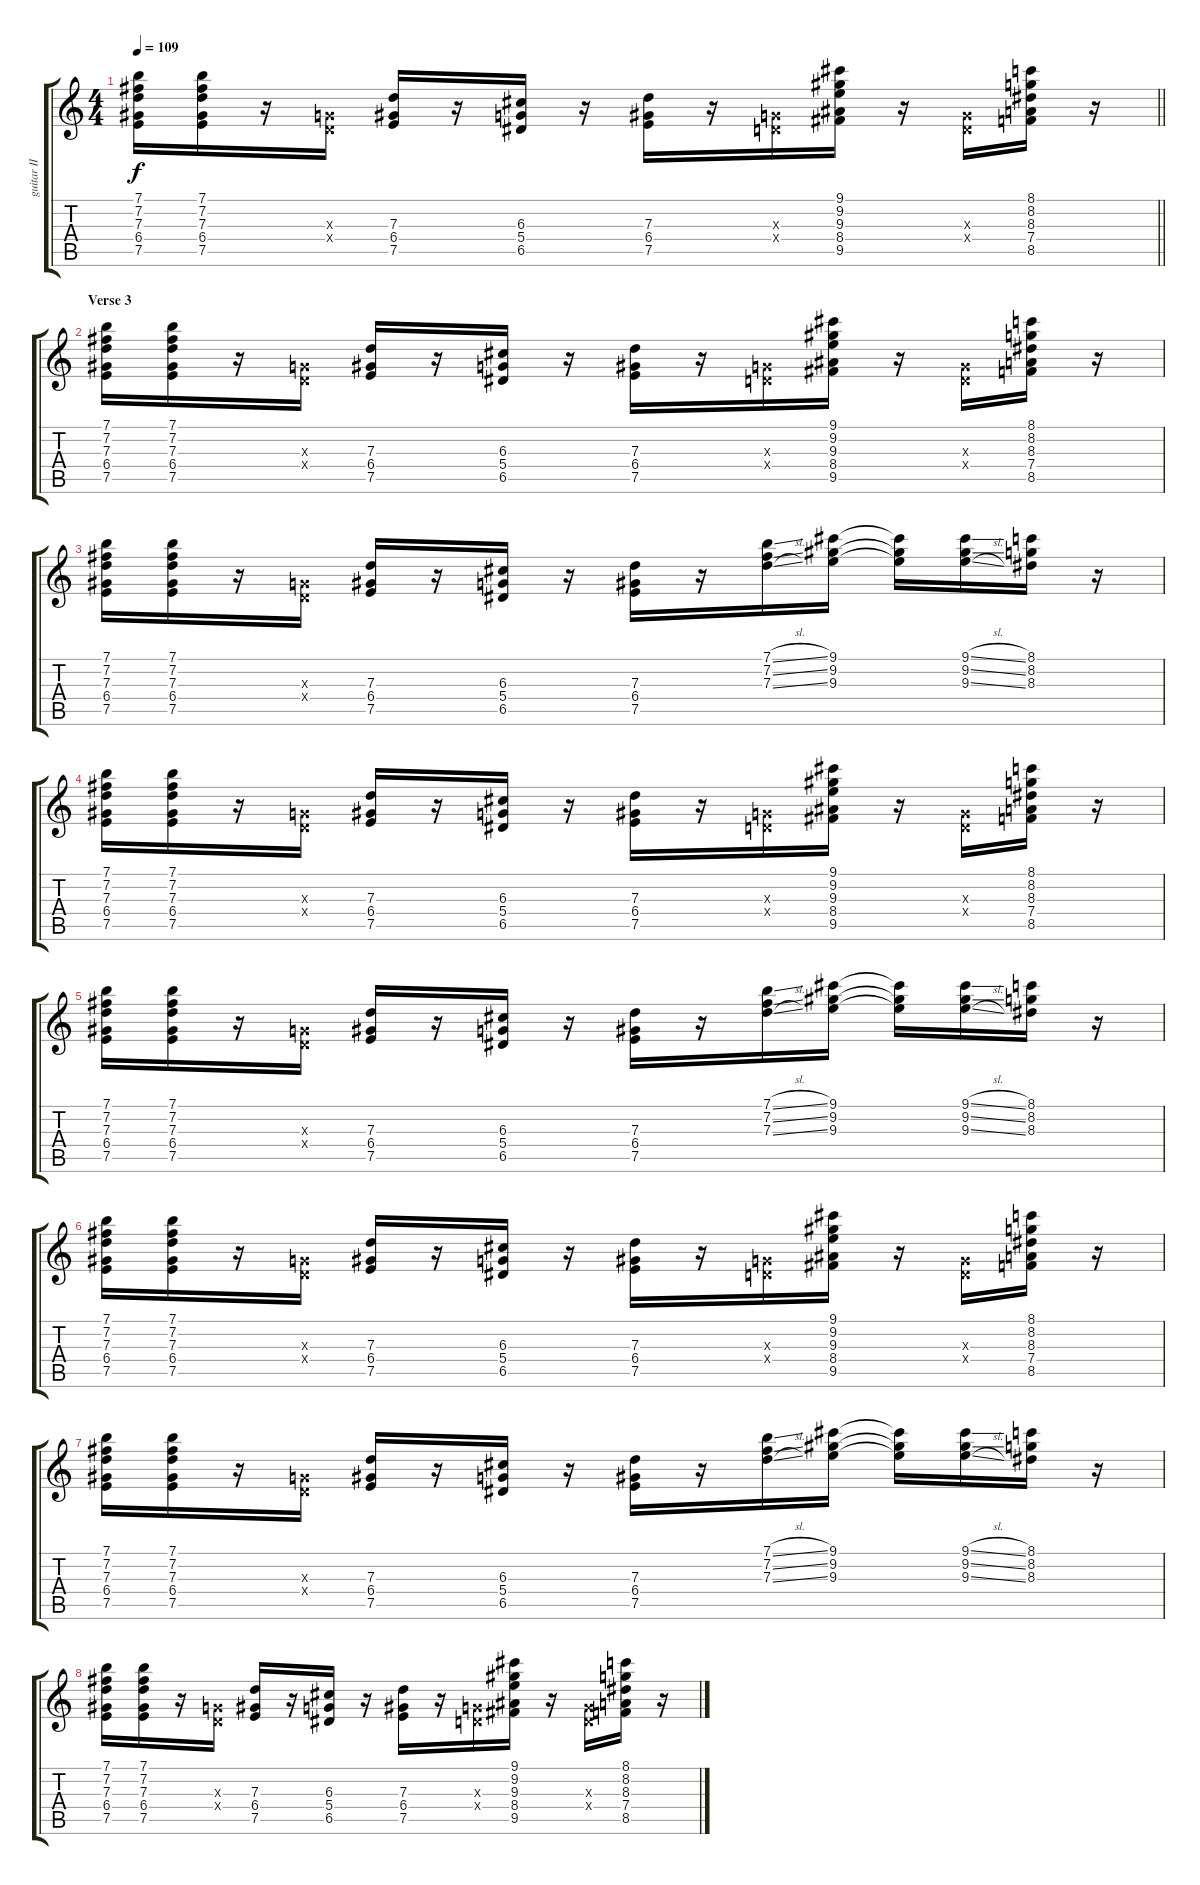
\track ("guitar II" "guitar II") {instrument electricguitarclean}
\staff {score tabs}
\tuning (E4 B3 G3 D3 A2 E2) {hide}
\ts (4 4)
\tempo 109
\clef g2
\barLineRight lightlight
\ks aminor
(7.1 7.2 7.3 6.4 7.5).16{dy f} (7.1 7.2 7.3 6.4 7.5).16 r.16 (0.3{x} 0.4{x}).16 (7.3 6.4 7.5).16 r.16 (6.3 5.4 6.5).16 r.16 (7.3 6.4 7.5).16 r.16 (0.3{x} 0.4{x}).16 (9.1 9.2 9.3 8.4 9.5).16 r.16 (0.3{x} 0.4{x}).16 (8.1 8.2 8.3 7.4 8.5).16 r.16 |
\section ("" "Verse 3")
(7.1 7.2 7.3 6.4 7.5).16 (7.1 7.2 7.3 6.4 7.5).16 r.16 (0.3{x} 0.4{x}).16 (7.3 6.4 7.5).16 r.16 (6.3 5.4 6.5).16 r.16 (7.3 6.4 7.5).16 r.16 (0.3{x} 0.4{x}).16 (9.1 9.2 9.3 8.4 9.5).16 r.16 (0.3{x} 0.4{x}).16 (8.1 8.2 8.3 7.4 8.5).16 r.16 |
(7.1 7.2 7.3 6.4 7.5).16 (7.1 7.2 7.3 6.4 7.5).16 r.16 (0.3{x} 0.4{x}).16 (7.3 6.4 7.5).16 r.16 (6.3 5.4 6.5).16 r.16 (7.3 6.4 7.5).16 r.16 (7.1{sl} 7.2{sl} 7.3{sl}).16 (9.1 9.2 9.3).16 (9.1{t} 9.2{t} 9.3{t}).16 (9.1{sl} 9.2{sl} 9.3{sl}).16 (8.1 8.2 8.3).16 r.16 |
(7.1 7.2 7.3 6.4 7.5).16 (7.1 7.2 7.3 6.4 7.5).16 r.16 (0.3{x} 0.4{x}).16 (7.3 6.4 7.5).16 r.16 (6.3 5.4 6.5).16 r.16 (7.3 6.4 7.5).16 r.16 (0.3{x} 0.4{x}).16 (9.1 9.2 9.3 8.4 9.5).16 r.16 (0.3{x} 0.4{x}).16 (8.1 8.2 8.3 7.4 8.5).16 r.16 |
(7.1 7.2 7.3 6.4 7.5).16 (7.1 7.2 7.3 6.4 7.5).16 r.16 (0.3{x} 0.4{x}).16 (7.3 6.4 7.5).16 r.16 (6.3 5.4 6.5).16 r.16 (7.3 6.4 7.5).16 r.16 (7.1{sl} 7.2{sl} 7.3{sl}).16 (9.1 9.2 9.3).16 (9.1{t} 9.2{t} 9.3{t}).16 (9.1{sl} 9.2{sl} 9.3{sl}).16 (8.1 8.2 8.3).16 r.16 |
(7.1 7.2 7.3 6.4 7.5).16 (7.1 7.2 7.3 6.4 7.5).16 r.16 (0.3{x} 0.4{x}).16 (7.3 6.4 7.5).16 r.16 (6.3 5.4 6.5).16 r.16 (7.3 6.4 7.5).16 r.16 (0.3{x} 0.4{x}).16 (9.1 9.2 9.3 8.4 9.5).16 r.16 (0.3{x} 0.4{x}).16 (8.1 8.2 8.3 7.4 8.5).16 r.16 |
(7.1 7.2 7.3 6.4 7.5).16 (7.1 7.2 7.3 6.4 7.5).16 r.16 (0.3{x} 0.4{x}).16 (7.3 6.4 7.5).16 r.16 (6.3 5.4 6.5).16 r.16 (7.3 6.4 7.5).16 r.16 (7.1{sl} 7.2{sl} 7.3{sl}).16 (9.1 9.2 9.3).16 (9.1{t} 9.2{t} 9.3{t}).16 (9.1{sl} 9.2{sl} 9.3{sl}).16 (8.1 8.2 8.3).16 r.16 |
(7.1 7.2 7.3 6.4 7.5).16 (7.1 7.2 7.3 6.4 7.5).16 r.16 (0.3{x} 0.4{x}).16 (7.3 6.4 7.5).16 r.16 (6.3 5.4 6.5).16 r.16 (7.3 6.4 7.5).16 r.16 (0.3{x} 0.4{x}).16 (9.1 9.2 9.3 8.4 9.5).16 r.16 (0.3{x} 0.4{x}).16 (8.1 8.2 8.3 7.4 8.5).16 r.16
